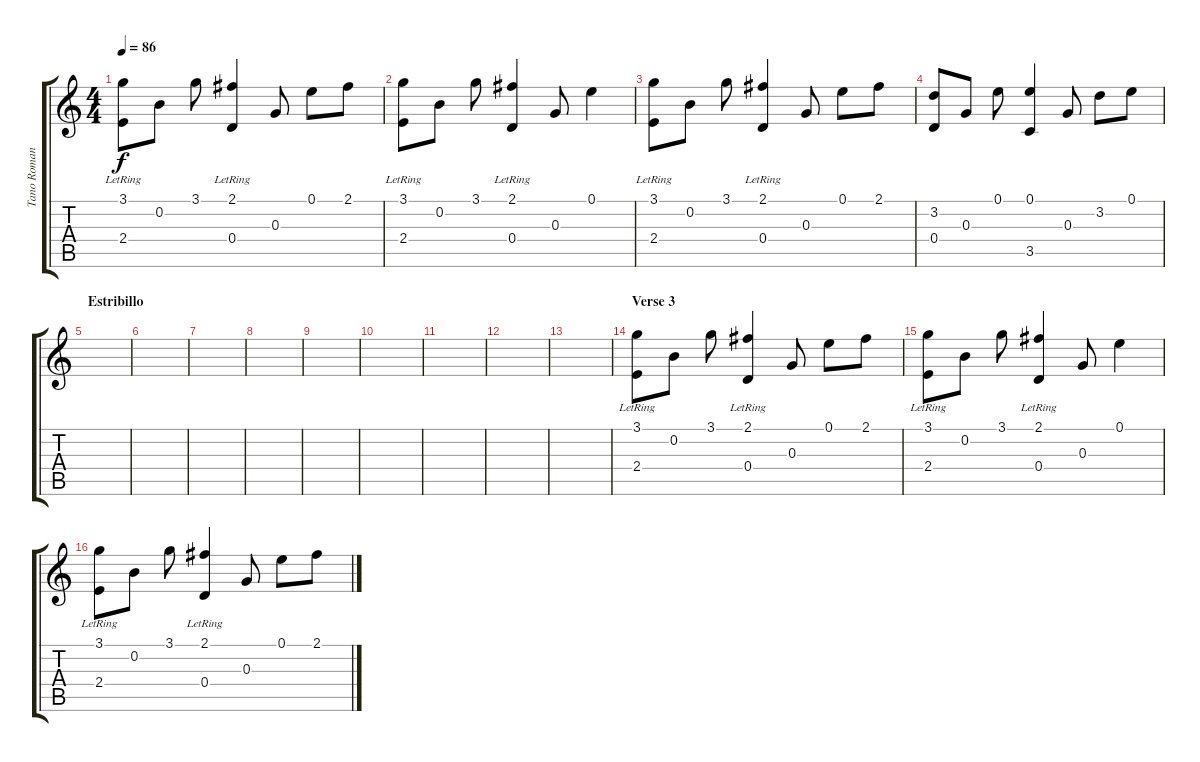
\track ("Tano Romano (Gtr 1)" "Tano Roman") {instrument electricguitarclean}
\staff {score tabs}
\tuning (E4 B3 G3 D3 A2 E2) {hide}
\ts (4 4)
\tempo 86
\clef g2
\ks c
(3.1 2.4{lr}).8{dy f} 0.2.8 3.1.8 (2.1 0.4{lr}).4 0.3.8 0.1.8 2.1.8 |
(3.1 2.4{lr}).8 0.2.8 3.1.8 (2.1 0.4{lr}).4 0.3.8 0.1.4 |
(3.1 2.4{lr}).8 0.2.8 3.1.8 (2.1 0.4{lr}).4 0.3.8 0.1.8 2.1.8 |
(3.2 0.4).8 0.3.8 0.1.8 (0.1 3.5).4 0.3.8 3.2.8 0.1.8 |
\section ("" "Estribillo")
|
|
|
|
|
|
|
|
|
\section ("" "Verse 3")
(3.1 2.4{lr}).8 0.2.8 3.1.8 (2.1 0.4{lr}).4 0.3.8 0.1.8 2.1.8 |
(3.1 2.4{lr}).8 0.2.8 3.1.8 (2.1 0.4{lr}).4 0.3.8 0.1.4 |
(3.1 2.4{lr}).8 0.2.8 3.1.8 (2.1 0.4{lr}).4 0.3.8 0.1.8 2.1.8
